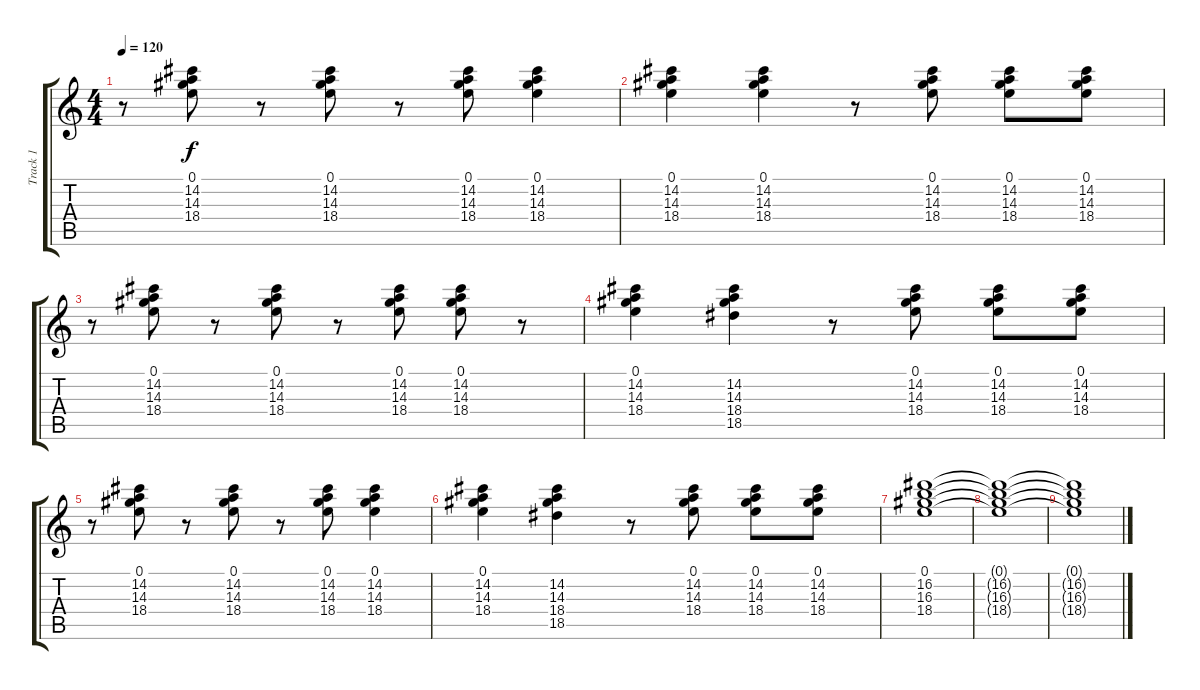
\track ("Track 1" "Track 1") {instrument acousticguitarnylon}
\staff {score tabs}
\tuning (E4 B3 G3 D3 A2 E2) {hide}
\ts (4 4)
\tempo 120
\clef g2
\ks c
r.8{dy f} (0.1 14.2 14.3 18.4).8 r.8 (0.1 14.2 14.3 18.4).8 r.8 (0.1 14.2 14.3 18.4).8 (0.1 14.2 14.3 18.4).4 |
(0.1 14.2 14.3 18.4).4 (0.1 14.2 14.3 18.4).4 r.8 (0.1 14.2 14.3 18.4).8 (0.1 14.2 14.3 18.4).8 (0.1 14.2 14.3 18.4).8 |
r.8 (0.1 14.2 14.3 18.4).8 r.8 (0.1 14.2 14.3 18.4).8 r.8 (0.1 14.2 14.3 18.4).8 (0.1 14.2 14.3 18.4).8 r.8 |
(0.1 14.2 14.3 18.4).4 (14.2 14.3 18.4 18.5).4 r.8 (0.1 14.2 14.3 18.4).8 (0.1 14.2 14.3 18.4).8 (0.1 14.2 14.3 18.4).8 |
r.8 (0.1 14.2 14.3 18.4).8 r.8 (0.1 14.2 14.3 18.4).8 r.8 (0.1 14.2 14.3 18.4).8 (0.1 14.2 14.3 18.4).4 |
(0.1 14.2 14.3 18.4).4 (14.2 14.3 18.4 18.5).4 r.8 (0.1 14.2 14.3 18.4).8 (0.1 14.2 14.3 18.4).8 (0.1 14.2 14.3 18.4).8 |
(0.1 16.2 16.3 18.4).1{volume 16} |
(0.1{t} 16.2{t} 16.3{t} 18.4{t}).1 |
(0.1{t} 16.2{t} 16.3{t} 18.4{t}).1
